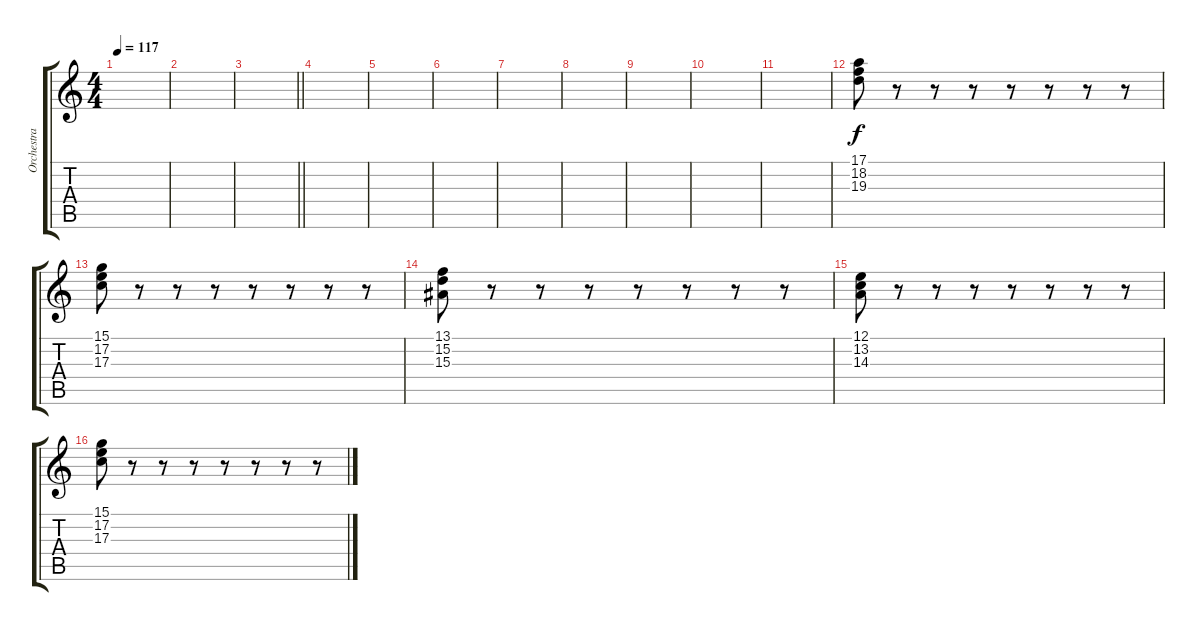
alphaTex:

\track ("Orchestra hits" "Orchestra ") {instrument orchestrahit}
\staff {score tabs}
\tuning (E4 B3 G3 D3 A2 E2) {hide}
\ts (4 4)
\tempo 117
\clef g2
\ks c
|
|
\barLineRight lightlight
|
|
|
|
|
|
|
|
|
(17.1 18.2 19.3).8 r.8 r.8 r.8 r.8 r.8 r.8 r.8 |
(15.1 17.2 17.3).8 r.8 r.8 r.8 r.8 r.8 r.8 r.8 |
(13.1 15.2 15.3).8 r.8 r.8 r.8 r.8 r.8 r.8 r.8 |
(12.1 13.2 14.3).8 r.8 r.8 r.8 r.8 r.8 r.8 r.8 |
(15.1 17.2 17.3).8 r.8 r.8 r.8 r.8 r.8 r.8 r.8
